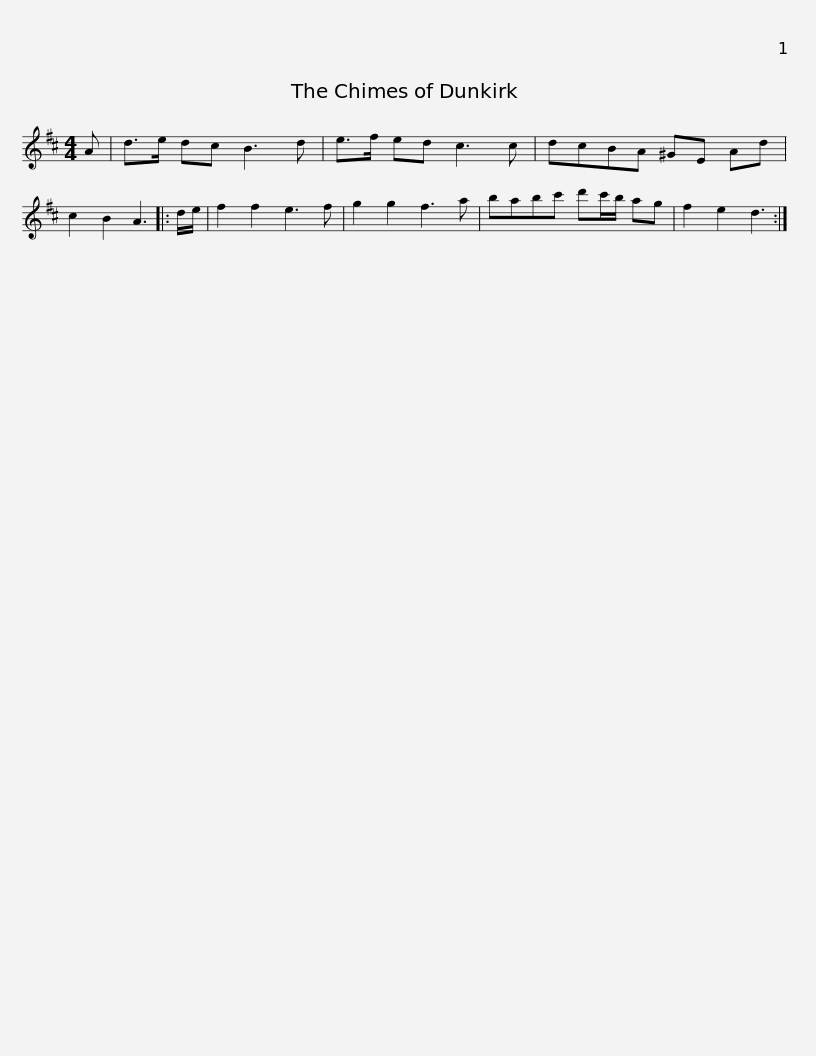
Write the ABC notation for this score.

X:1
L:1/8
M:4/4
I:linebreak $
K:D
V:1 treble
V:1
 A | d>e dc B3 d | e>f ed c3 c | dcBA ^GE Ad | c2 B2 A3 |: %5
 d/e/ | f2 f2 e3 f | g2 g2 f3 a |$ babc' d'c'/b/ ag | f2 e2 d3 :| %10
